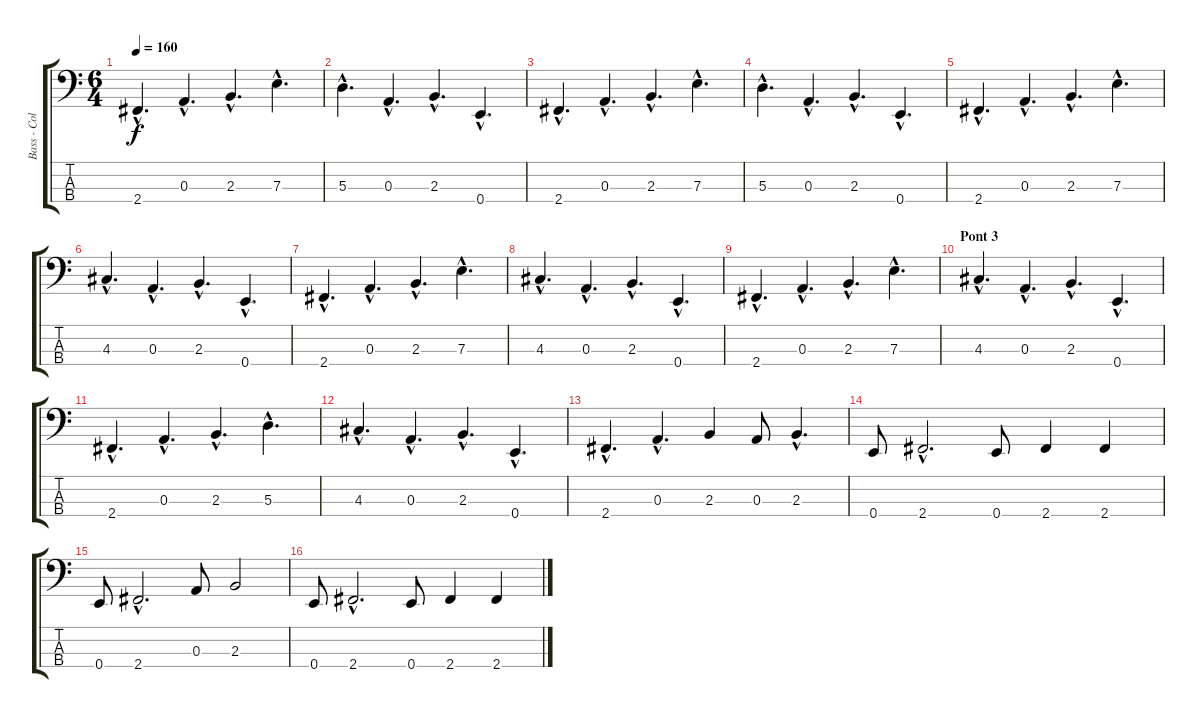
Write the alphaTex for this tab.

\track ("Bass - Colin Greenwood" "Bass - Col") {instrument electricbassfinger}
\staff {score tabs}
\tuning (G2 D2 A1 E1) {hide}
\ts (6 4)
\tempo 160
\clef f4
\ks c
2.4{hac}.4{d dy f} 0.3{hac}.4{d} 2.3{hac}.4{d} 7.3{hac}.4{d} |
5.3{hac}.4{d} 0.3{hac}.4{d} 2.3{hac}.4{d} 0.4{hac}.4{d} |
2.4{hac}.4{d} 0.3{hac}.4{d} 2.3{hac}.4{d} 7.3{hac}.4{d} |
5.3{hac}.4{d} 0.3{hac}.4{d} 2.3{hac}.4{d} 0.4{hac}.4{d} |
2.4{hac}.4{d} 0.3{hac}.4{d} 2.3{hac}.4{d} 7.3{hac}.4{d} |
4.3{hac}.4{d} 0.3{hac}.4{d} 2.3{hac}.4{d} 0.4{hac}.4{d} |
2.4{hac}.4{d} 0.3{hac}.4{d} 2.3{hac}.4{d} 7.3{hac}.4{d} |
4.3{hac}.4{d} 0.3{hac}.4{d} 2.3{hac}.4{d} 0.4{hac}.4{d} |
2.4{hac}.4{d} 0.3{hac}.4{d} 2.3{hac}.4{d} 7.3{hac}.4{d} |
\section ("" "Pont 3")
4.3{hac}.4{d} 0.3{hac}.4{d} 2.3{hac}.4{d} 0.4{hac}.4{d} |
2.4{hac}.4{d} 0.3{hac}.4{d} 2.3{hac}.4{d} 5.3{hac}.4{d} |
4.3{hac}.4{d} 0.3{hac}.4{d} 2.3{hac}.4{d} 0.4{hac}.4{d} |
2.4{hac}.4{d} 0.3{hac}.4{d} 2.3.4 0.3.8 2.3{hac}.4{d} |
0.4.8 2.4{hac}.2{d} 0.4.8 2.4.4 2.4.4 |
0.4.8 2.4{hac}.2{d} 0.3.8 2.3.2 |
0.4.8 2.4{hac}.2{d} 0.4.8 2.4.4 2.4.4
